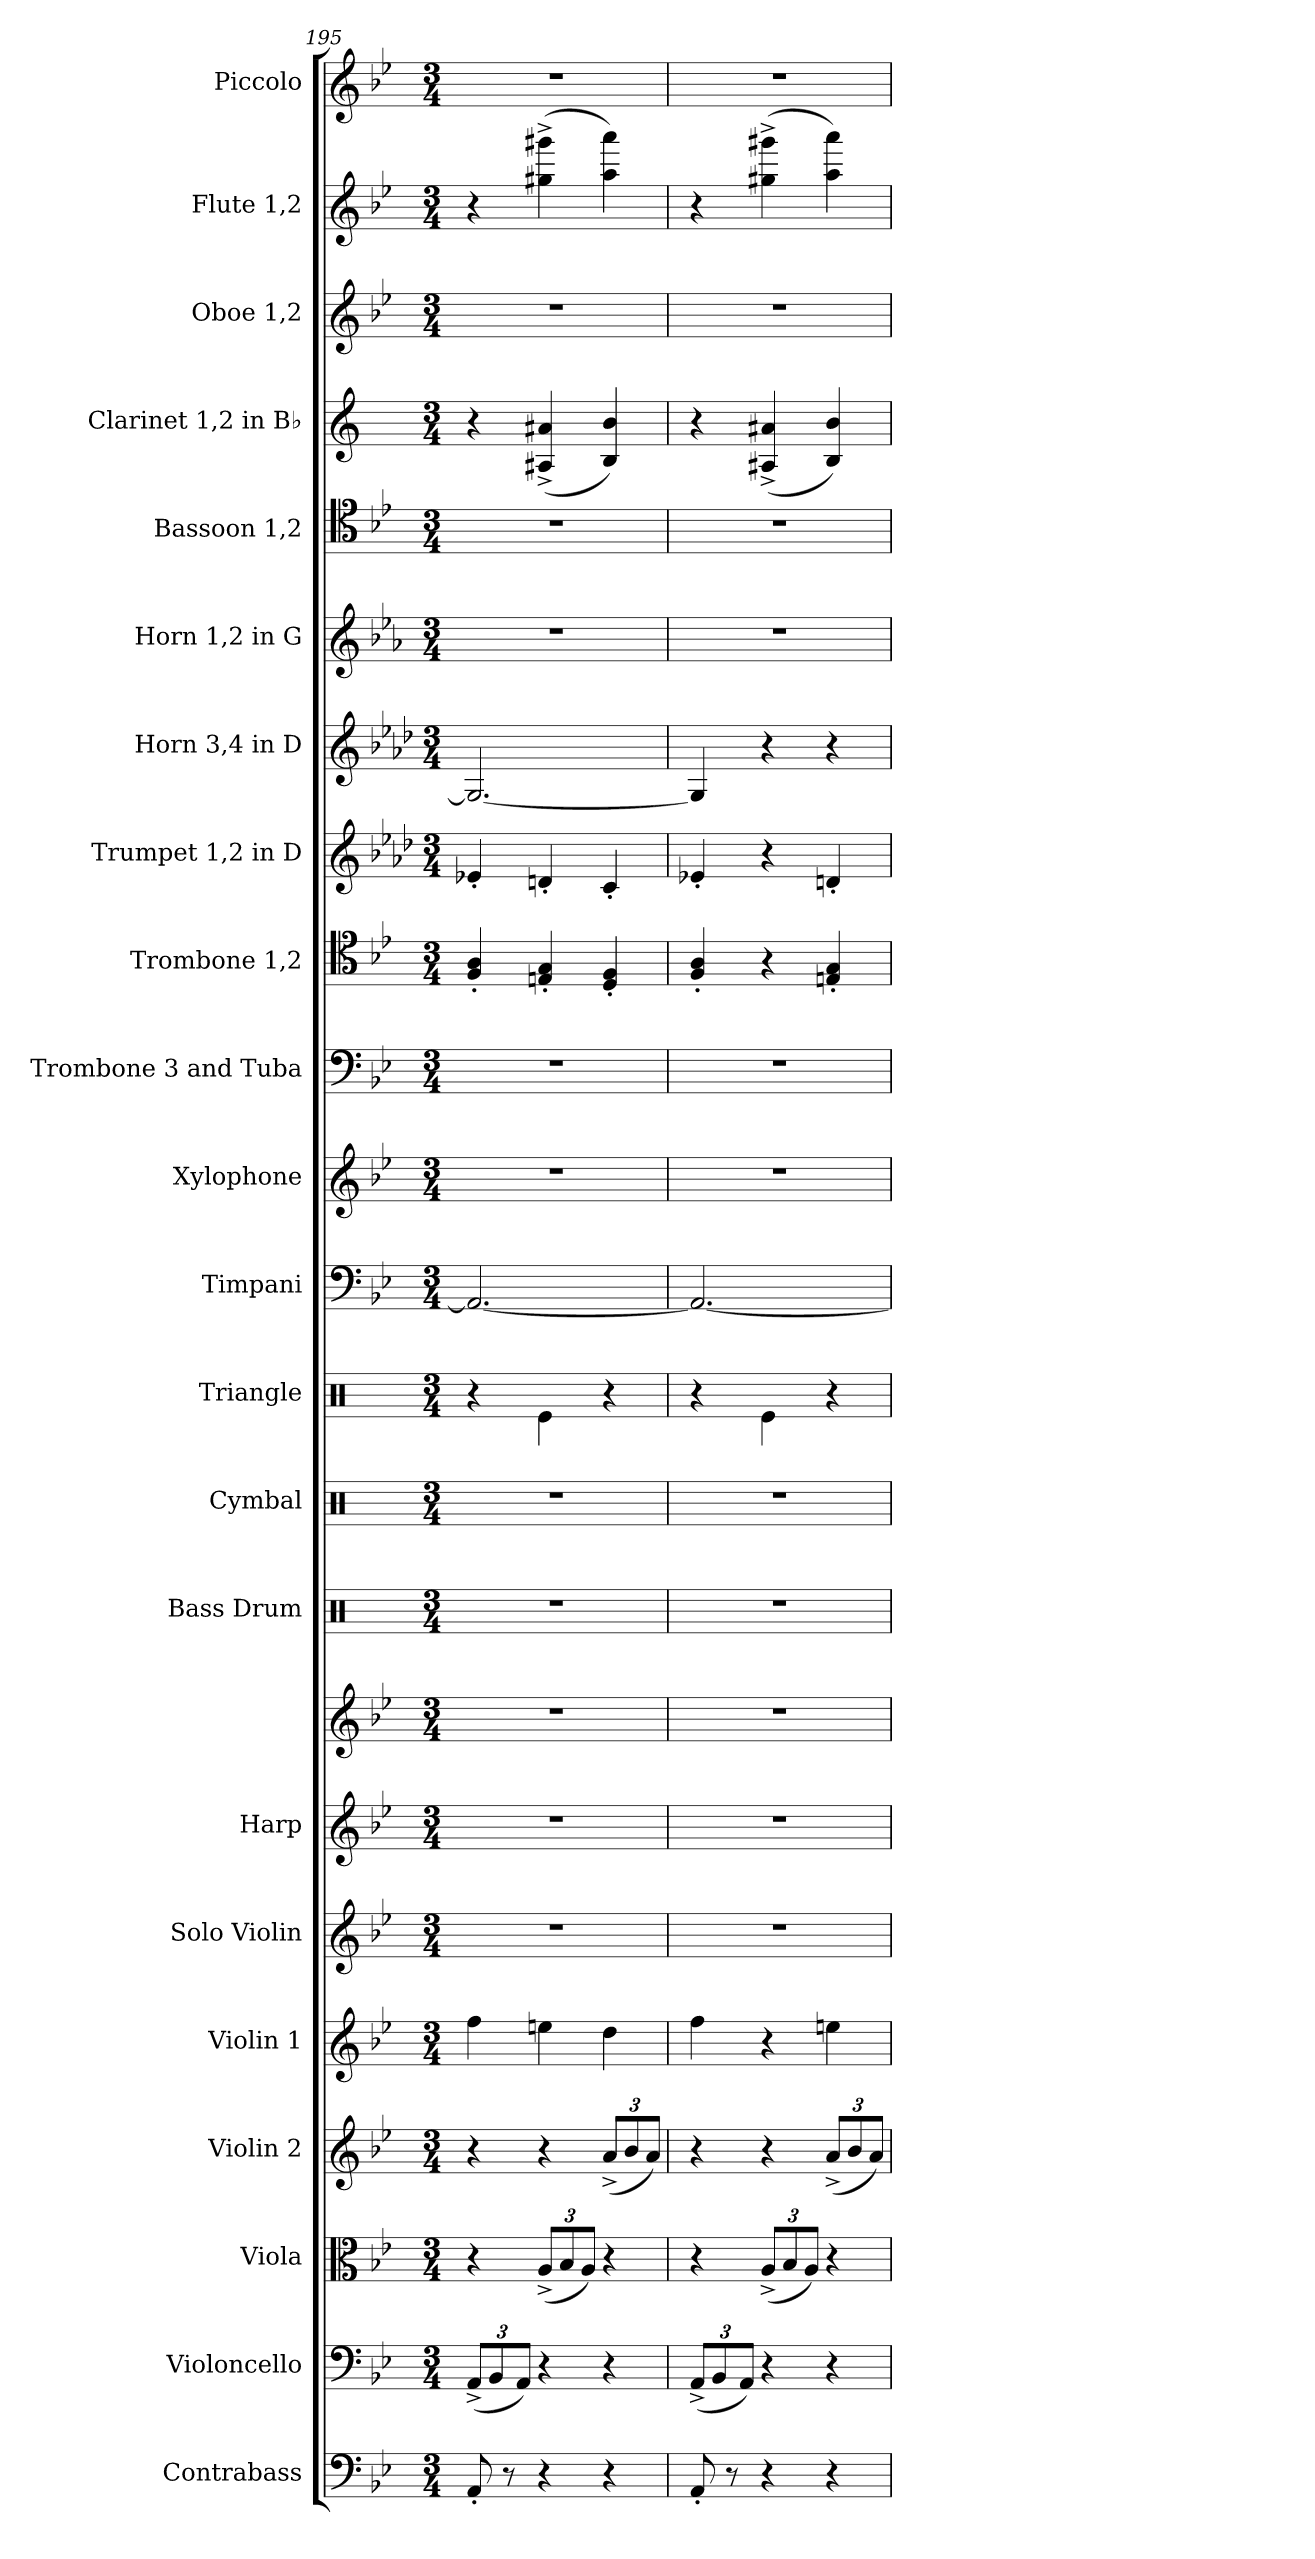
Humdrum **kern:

**kern	**kern	**kern	**kern	**kern	**kern	**kern	**kern	**kern	**kern	**kern	**kern	**kern	**kern	**kern	**kern	**kern	**kern	**kern	**kern	**kern	**kern	**kern
*part22	*part21	*part20	*part19	*part18	*part17	*part16	*part16	*part15	*part14	*part13	*part12	*part11	*part10	*part9	*part8	*part7	*part6	*part5	*part4	*part3	*part2	*part1
*staff23	*staff22	*staff21	*staff20	*staff19	*staff18	*staff17	*staff16	*staff15	*staff14	*staff13	*staff12	*staff11	*staff10	*staff9	*staff8	*staff7	*staff6	*staff5	*staff4	*staff3	*staff2	*staff1
*I"Contrabass	*I"Violoncello	*I"Viola	*I"Violin 2	*I"Violin 1	*I"Solo Violin	*I"Harp	*	*I"Bass Drum	*I"Cymbal	*I"Triangle	*I"Timpani	*I"Xylophone	*I"Trombone 3 and Tuba	*I"Trombone 1,2	*I"Trumpet 1,2 in D	*I"Horn 3,4 in D	*I"Horn 1,2 in G	*I"Bassoon 1,2	*I"Clarinet 1,2 in B♭	*I"Oboe 1,2	*I"Flute 1,2	*I"Piccolo
*I'Cb.	*I'Vc.	*I'Vla.	*I'Vln. 2	*I'Vln. 1	*I'Solo Vln.	*I'Hrp.	*	*I'B.D	*I'Cym.	*I'Trgl.	*I'Timp.	*I'Xyl.	*I'Tbn. 3 and Tba.	*I'Tbn. 1,2	*I'Tpt. 1,2 in D	*I'Hn. 3,4 in D	*I'Hn. 1,2 in G	*I'Bsn. 1,2	*I'Cl. 1,2 in B♭	*I'Ob. 1,2	*I'Fl. 1,2	*I'Picc.
!!LO:PB:g=z
*clefF4	*clefF4	*clefC3	*clefG2	*clefG2	*clefG2	*clefG2	*clefG2	*clefX	*clefX	*clefX	*clefF4	*clefG2	*clefF4	*clefC4	*clefG2	*clefG2	*clefG2	*clefC4	*clefG2	*clefG2	*clefG2	*clefG2
*ITrd7c12	*	*	*	*	*	*	*	*	*	*	*	*ITrd-7c-12	*	*	*ITrd-1c-2	*ITrd6c10	*ITrd3c5	*	*ITrd1c2	*	*	*ITrd-7c-12
*k[b-e-]	*k[b-e-]	*k[b-e-]	*k[b-e-]	*k[b-e-]	*k[b-e-]	*k[b-e-]	*k[b-e-]	*k[]	*k[]	*k[]	*k[b-e-]	*k[b-e-]	*k[b-e-]	*k[b-e-]	*k[b-e-]	*k[b-e-]	*k[b-e-]	*k[b-e-]	*k[b-e-]	*k[b-e-]	*k[b-e-]	*k[b-e-]
*M3/4	*M3/4	*M3/4	*M3/4	*M3/4	*M3/4	*M3/4	*M3/4	*M3/4	*M3/4	*M3/4	*M3/4	*M3/4	*M3/4	*M3/4	*M3/4	*M3/4	*M3/4	*M3/4	*M3/4	*M3/4	*M3/4	*M3/4
*	*Xbrackettup	*	*	*	*	*	*	*	*	*	*	*	*	*	*	*	*	*	*	*	*	*
=195	=195	=195	=195	=195	=195	=195	=195	=195	=195	=195	=195	=195	=195	=195	=195	=195	=195	=195	=195	=195	=195	=195
8AAA'/	(<12AA^/L	4r	4r	4ff\	2.r	2.r	2.r	2.r	2.r	4r	2.AA/_	2.r	2.r	4F/' 4A/'	4fn'/	2.AA/_	2.r	2.r	4r	2.r	4r	2.r
.	12BB-/	.	.	.	.	.	.	.	.	.	.	.	.	.	.	.	.	.	.	.	.	.
8r	.	.	.	.	.	.	.	.	.	.	.	.	.	.	.	.	.	.	.	.	.	.
.	12AA/J)	.	.	.	.	.	.	.	.	.	.	.	.	.	.	.	.	.	.	.	.	.
*	*	*Xbrackettup	*	*	*	*	*	*	*	*	*	*	*	*	*	*	*	*	*	*	*	*
4r	4r	(<12A^/L	4r	4een\	.	.	.	.	.	4Re\	.	.	.	4En/' 4G/'	4en'/	.	.	.	(<4G#X/^ 4g#X/^	.	(>4gg#X\^ 4ggg#X\^	.
.	.	12B-/	.	.	.	.	.	.	.	.	.	.	.	.	.	.	.	.	.	.	.	.
.	.	12A/J)	.	.	.	.	.	.	.	.	.	.	.	.	.	.	.	.	.	.	.	.
*	*	*	*Xbrackettup	*	*	*	*	*	*	*	*	*	*	*	*	*	*	*	*	*	*	*
4r	4r	4r	(<12a^/L	4dd\	.	.	.	.	.	4r	.	.	.	4D/' 4F/'	4d'/	.	.	.	4A/ 4a/)	.	4aa\ 4aaa\)	.
.	.	.	12b-/	.	.	.	.	.	.	.	.	.	.	.	.	.	.	.	.	.	.	.
.	.	.	12a/J)	.	.	.	.	.	.	.	.	.	.	.	.	.	.	.	.	.	.	.
=196	=196	=196	=196	=196	=196	=196	=196	=196	=196	=196	=196	=196	=196	=196	=196	=196	=196	=196	=196	=196	=196	=196
8AAA'/	(<12AA^/L	4r	4r	4ff\	2.r	2.r	2.r	2.r	2.r	4r	2.AA/_	2.r	2.r	4F/' 4A/'	4fn'/	4AA/]	2.r	2.r	4r	2.r	4r	2.r
.	12BB-/	.	.	.	.	.	.	.	.	.	.	.	.	.	.	.	.	.	.	.	.	.
8r	.	.	.	.	.	.	.	.	.	.	.	.	.	.	.	.	.	.	.	.	.	.
.	12AA/J)	.	.	.	.	.	.	.	.	.	.	.	.	.	.	.	.	.	.	.	.	.
4r	4r	(<12A^/L	4r	4r	.	.	.	.	.	4Re\	.	.	.	4r	4r	4r	.	.	(<4G#X/^ 4g#X/^	.	(>4gg#X\^ 4ggg#X\^	.
.	.	12B-/	.	.	.	.	.	.	.	.	.	.	.	.	.	.	.	.	.	.	.	.
.	.	12A/J)	.	.	.	.	.	.	.	.	.	.	.	.	.	.	.	.	.	.	.	.
4r	4r	4r	(<12a^/L	4een\	.	.	.	.	.	4r	.	.	.	4En/' 4G/'	4en'/	4r	.	.	4A/ 4a/)	.	4aa\ 4aaa\)	.
.	.	.	12b-/	.	.	.	.	.	.	.	.	.	.	.	.	.	.	.	.	.	.	.
.	.	.	12a/J)	.	.	.	.	.	.	.	.	.	.	.	.	.	.	.	.	.	.	.
=	=	=	=	=	=	=	=	=	=	=	=	=	=	=	=	=	=	=	=	=	=	=
*-	*-	*-	*-	*-	*-	*-	*-	*-	*-	*-	*-	*-	*-	*-	*-	*-	*-	*-	*-	*-	*-	*-
